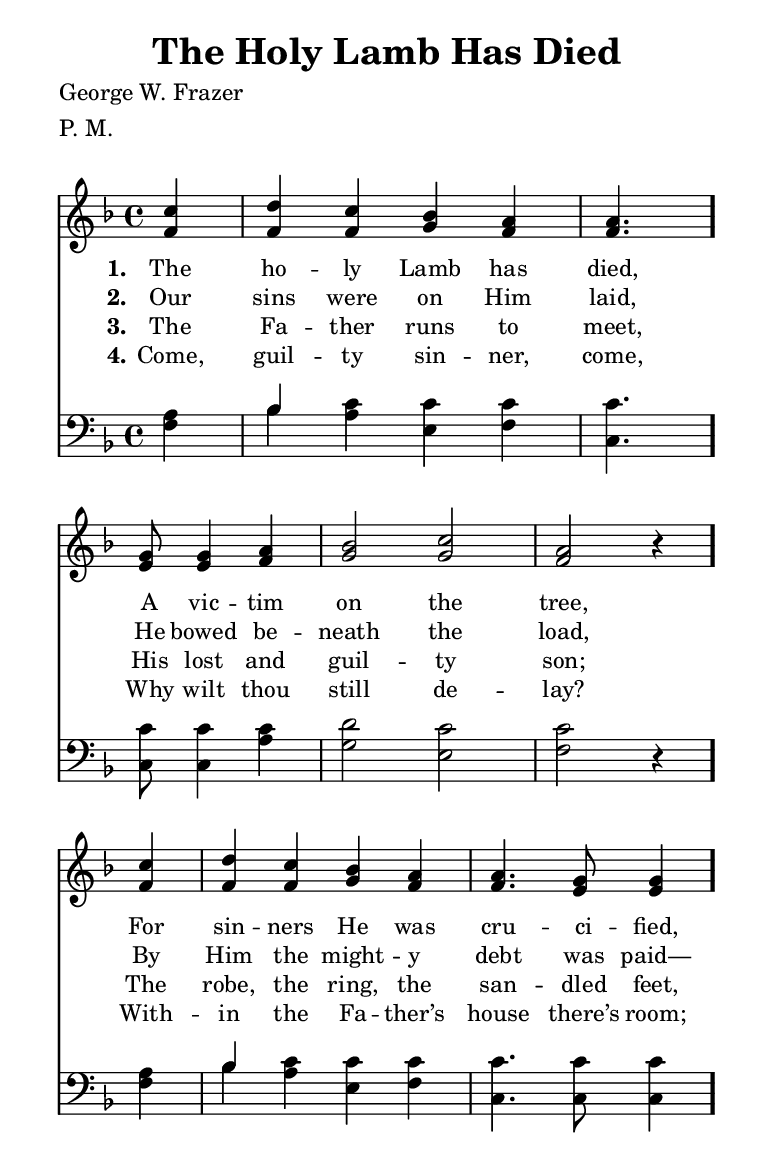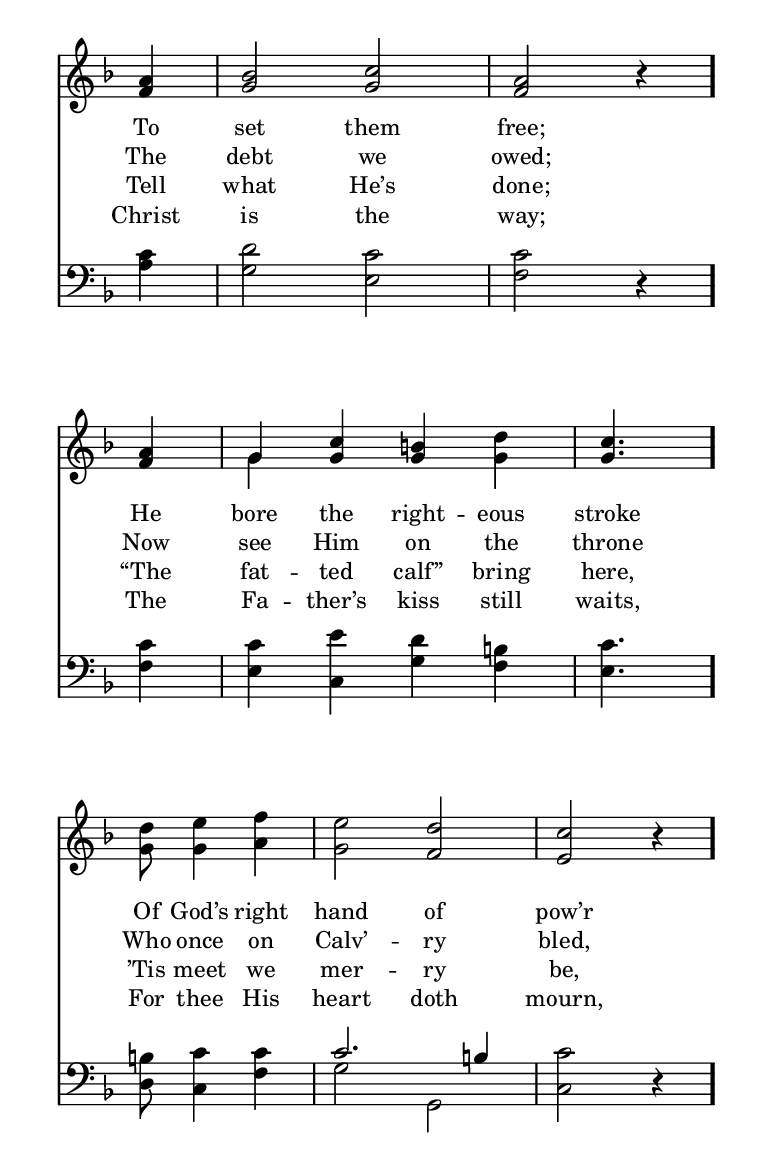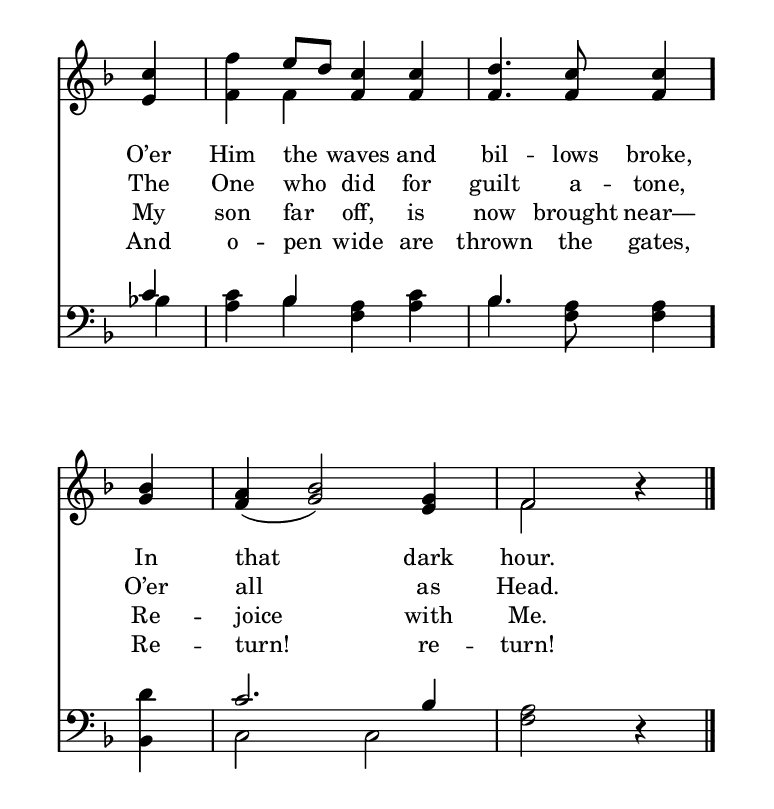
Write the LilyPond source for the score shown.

\include "common/global.ily"
\paper {
  \include "common/paper.ily"
  %ragged-bottom = ##t
  %ragged-last-bottom = ##t
  %systems-per-page = ##f
  %page-count = ##f
}

\header{
  hymnnumber = "122"
  title = "The Holy Lamb Has Died"
  tunename = ""
  meter = "P. M."
  poet = "George W. Frazer"
  %composer = ""
  %copyright = ""
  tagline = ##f
}

% for fermata in MIDI
ta = { \tempo 4=80 }
tb = { \tempo 4=40 }

patternAA = { c4 | c4 c4      c4 c4 | c4. }
patternAB = { c4 | c4 c4      c4 c4 | c4. c8 c4 }
patternAC = { c4 | c4 c8[ c8] c4 c4 | c4. c8 c4 }

patternBA = { c8 c4 c4 | c2  c2 | c2 c4 }
patternBB = {       c4 | c2  c2 | c2 c4 }
patternBC = { c8 c4 c4 | c2. c4 | c2 c4 }
patternBD = {       c4 | c4( c2) c4 | c2 c4 }
patternBE = {       c4 | c2. c4 | c2 c4 }

global = {
  \include "common/overrides.ily"
  %\override Staff.TimeSignature.style = #'numbered % original has 'C' instead of '4/4' for this hymn
  \time 4/4
  \override Score.MetronomeMark.transparent = ##t % hide all fermata changes too
  \ta
  \key f \major
  \partial 4
  \autoBeamOff
}

notesSoprano = {
\global
\relative c'' {

  \changePitch \patternAA { c | d c bes a | a }
  \changePitch \patternBA { g g a | bes c | a r }
  \changePitch \patternAB { c | d c bes a | a g g }
  \changePitch \patternBB { a | bes c | a r }

  \changePitch \patternAA { a | g c b d | c }
  \changePitch \patternBA { d e f | e d | c r }
  \changePitch \patternAC { c | f e d c c | d c c }
  \changePitch \patternBD { bes | a bes g | f r }

  \bar "|."

}
}

notesAlto = {
\global
\relative e' {

  \changePitch \patternAA { f | f f g f | f }
  \changePitch \patternBA { e e f | g g | f r }
  \changePitch \patternAB { f | f f g f | f e e }
  \changePitch \patternBB { f | g g | f r }

  \changePitch \patternAA { f | g g g g | g }
  \changePitch \patternBA { g g a | g f | e r }
  \changePitch \patternAB { e | f f f f | f f f }
  \changePitch \patternBD { g | f g e | f r }

}
}

notesTenor = {
\global
\relative a {

  \changePitch \patternAA { a | bes c c c | c }
  \changePitch \patternBA { c c c | d c | c r }
  \changePitch \patternAB { a | bes c c c | c c c }
  \changePitch \patternBB { c | d c | c r }

  \changePitch \patternAA { c | c e d b | c }
  \changePitch \patternBC { b c c | c b | c r }
  \changePitch \patternAB { c | c bes a c | bes a a }
  \changePitch \patternBE { d | c bes a r }

}
}

notesBass = {
\global
\relative f {

  \changePitch \patternAA { f | bes a e f | c }
  \changePitch \patternBA { c c a' | g e | f r }
  \changePitch \patternAB { f | bes a e f | c c c }
  \changePitch \patternBB { a' | g e | f r }

  \changePitch \patternAA { f | e c g' f | e }
  \changePitch \patternBA { d c f | g g, | c r }
  \changePitch \patternAB { bes'! | a bes f a | bes f f }
  \changePitch \patternBB { bes, | c c | f r }

}
}

wordsA = \lyricmode {
\set stanza = "1."

The ho -- ly Lamb has died, \bar "."
A vic -- tim on the tree, \bar "." \break
For sin -- ners He was cru -- ci -- fied, \bar "."
To set them free; \bar "." \break
He bore the right -- eous stroke \bar "."
Of God’s right hand of pow’r \bar "." \break
O’er Him the waves and bil -- lows broke, \bar "."
In that dark hour. \bar "." \break

}

wordsB = \lyricmode {
\set stanza = "2."

Our sins were on Him laid,
He bowed be -- neath the load,
By Him the might -- y debt was paid—
The debt we owed;
Now see Him on the throne
Who once on Calv’ -- ry bled,
The One who did for guilt a -- tone,
O’er all as Head.

}

wordsC = \lyricmode {
\set stanza = "3."

The Fa -- ther runs to meet,
His lost and guil -- ty son;
The robe, the ring, the san -- dled feet,
Tell what He’s done;
“The fat -- ted calf” bring here,
’Tis meet we mer -- ry be,
My son far off, is now brought near—
Re -- joice with Me.

}

wordsD = \lyricmode {
\set stanza = "4."

Come, guil -- ty sin -- ner, come,
Why wilt thou still de -- lay?
With -- in the Fa -- ther’s house there’s room;
Christ is the way;
The Fa -- ther’s kiss still waits,
For thee His heart doth mourn,
And o -- pen wide are thrown the gates,
Re -- turn! re -- turn!

}

\score {
  \context ChoirStaff <<
    \context Staff = upper <<
      \set ChoirStaff.systemStartDelimiter = #'SystemStartBar
      \set ChoirStaff.printPartCombineTexts = ##f
      \partcombine #'(2 . 9) \notesSoprano \notesAlto
      \context NullVoice = sopranos { \voiceOne << \notesSoprano >> }
      \context NullVoice = altos { \voiceTwo << \notesAlto >> }
      \context Lyrics = one   \lyricsto sopranos \wordsA
      \context Lyrics = two   \lyricsto sopranos \wordsB
      \context Lyrics = three \lyricsto sopranos \wordsC
      \context Lyrics = four  \lyricsto sopranos \wordsD
    >>
    \context Staff = men <<
      \clef bass
      \set ChoirStaff.printPartCombineTexts = ##f
      \partcombine #'(2 . 9) \notesTenor \notesBass
      \context NullVoice = tenors { \voiceOne << \notesTenor >> }
      \context NullVoice = basses { \voiceTwo << \notesBass >> }
    >>
  >>
  \layout {
    \include "common/layout.ily"
  }
  \midi{
    \include "common/midi.ily"
  }
}

\version "2.19.49"  % necessary for upgrading to future LilyPond versions.

% vi:set et ts=2 sw=2 ai nocindent syntax=lilypond:
